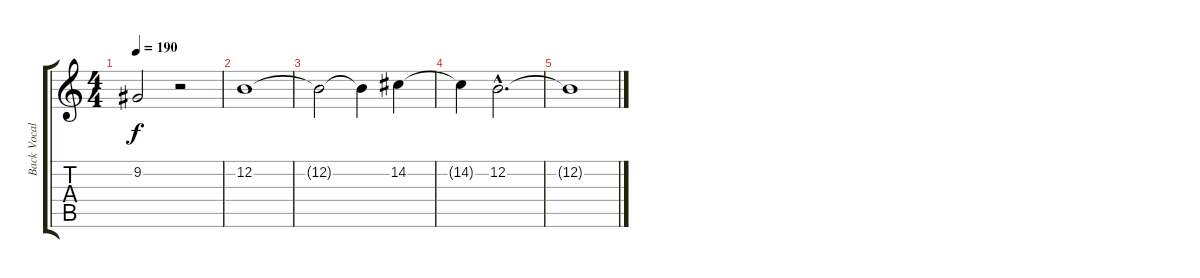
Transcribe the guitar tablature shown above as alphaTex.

\track ("Back Vocals" "Back Vocal") {instrument clarinet}
\staff {score tabs}
\tuning (E4 B3 G3 D3 A2 E2) {hide}
\ts (4 4)
\tempo 190
\clef g2
\ks c
9.2.2{dy f} r.2 |
12.2.1 |
12.2{t}.2 12.2{t}.4 14.2.4 |
14.2{t}.4 12.2{hac}.2{d} |
12.2{t}.1
